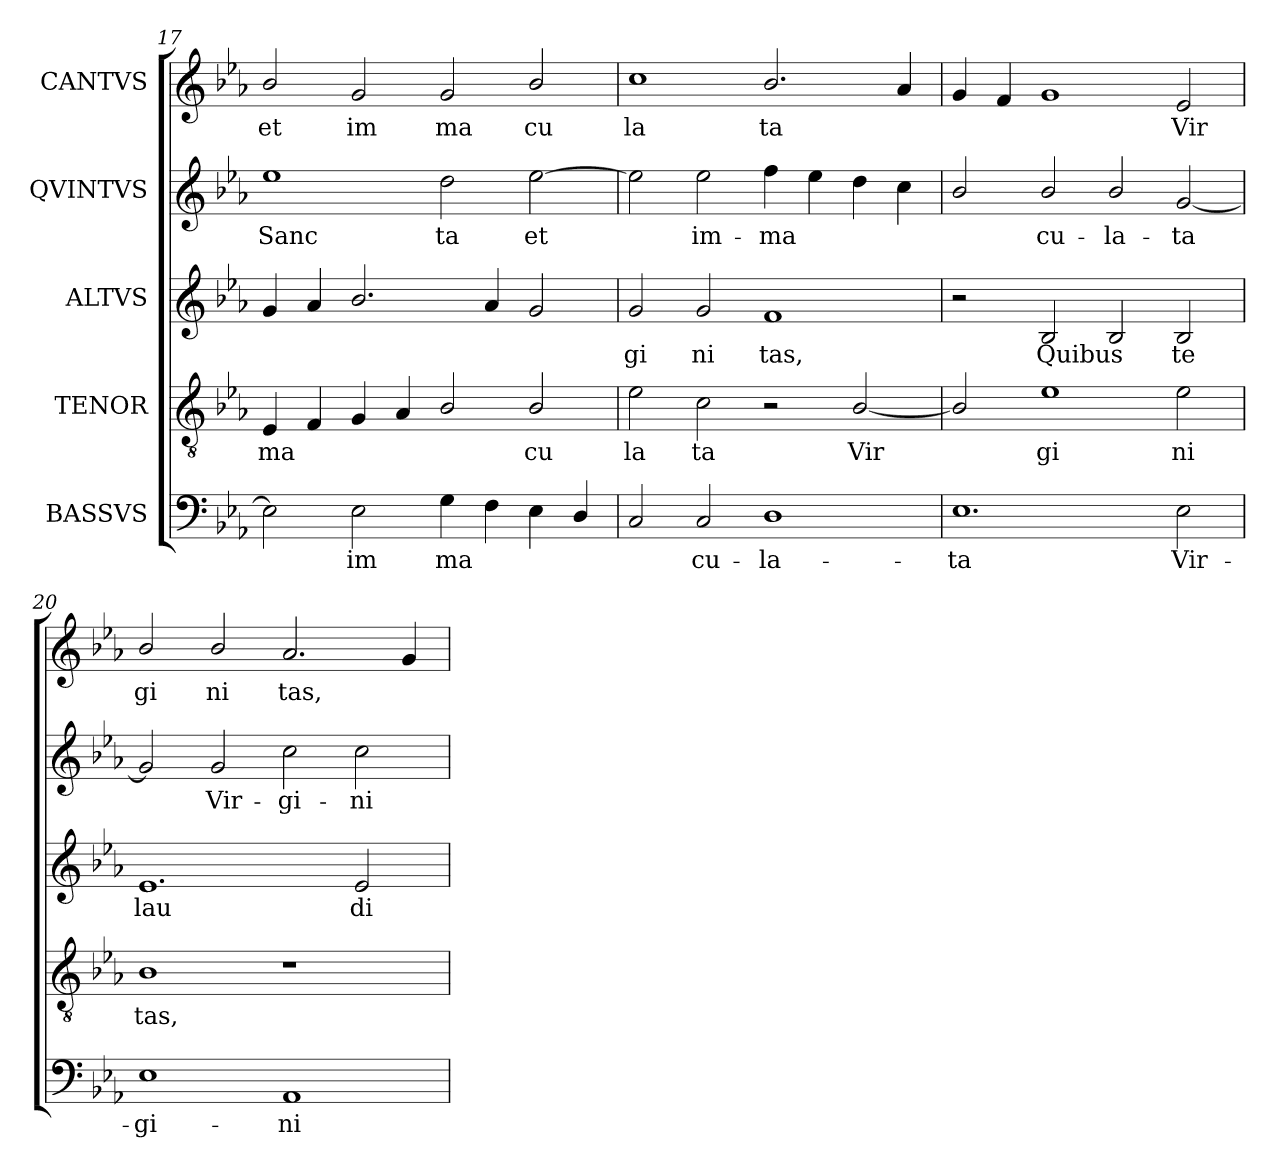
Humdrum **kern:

**kern	**text	**kern	**text	**kern	**text	**kern	**text	**kern	**text
*part5	*part5	*part4	*part4	*part3	*part3	*part2	*part2	*part1	*part1
*staff5	*staff5	*staff4	*staff4	*staff3	*staff3	*staff2	*staff2	*staff1	*staff1
*I"BASSVS	*	*I"TENOR	*	*I"ALTVS	*	*I"QVINTVS	*	*I"CANTVS	*
*clefF4	*	*clefGv2	*	*clefG2	*	*clefG2	*	*clefG2	*
*k[b-e-a-]	*	*k[b-e-a-]	*	*k[b-e-a-]	*	*k[b-e-a-]	*	*k[b-e-a-]	*
*E-:	*	*E-:	*	*E-:	*	*E-:	*	*E-:	*
=17	=17	=17	=17	=17	=17	=17	=17	=17	=17
!	!LO:LY:b:cj	!	!LO:LY:b:cj	!	!LO:LY:b:cj	!	!LO:LY:b:cj	!	!LO:LY:b:cj
2E-\]	.	4E-/	ma	4g/	--	1ee-	Sanc	2b-/	et
!	!	!	!LO:LY:b:cj	!	!LO:LY:b:cj	!	!	!	!
.	.	4F/	.	4a-/	--	.	.	.	.
!	!LO:LY:b:cj	!	!LO:LY:b:cj	!	!LO:LY:b:cj	!	!	!	!LO:LY:b:cj
2E-\	im	4G/	.	2.b-/	--	.	.	2g/	im
!	!	!	!LO:LY:b:cj	!	!	!	!	!	!
.	.	4A-/	.	.	.	.	.	.	.
!	!LO:LY:b:cj	!	!LO:LY:b:cj	!	!	!	!LO:LY:b:cj	!	!LO:LY:b:cj
4G\	ma	2B-/	.	.	.	2dd\	ta	2g/	ma
!	!LO:LY:b:cj	!	!	!	!LO:LY:b:cj	!	!	!	!
4F\	.	.	.	4a-/	--	.	.	.	.
!	!LO:LY:b:cj	!	!LO:LY:b:cj	!	!LO:LY:b:cj	!	!LO:LY:b:cj	!	!LO:LY:b:cj
4E-\	.	2B-/	cu	2g/	--	[<2ee-\	et	2b-/	cu
!	!LO:LY:b:cj	!	!	!	!	!	!	!	!
4D/	.	.	.	.	.	.	.	.	.
!!LO:LB:g=z
=18	=18	=18	=18	=18	=18	=18	=18	=18	=18
!	!LO:LY:b:cj	!	!LO:LY:b:cj	!	!LO:LY:b:cj	!	!LO:LY:b:cj	!	!LO:LY:b:cj
2C/	.	2e-\	la	2g/	-gi	2ee-\]	.	1cc	la
!	!LO:LY:b:cj	!	!LO:LY:b:cj	!	!LO:LY:b:cj	!	!LO:LY:b:cj	!	!
2C/	cu-	2c\	ta	2g/	ni	2ee-\	im-	.	.
!	!LO:LY:b:cj	!	!	!	!LO:LY:b:cj	!	!LO:LY:b:cj	!	!LO:LY:b:cj
1D	-la-	2r	.	1f	tas,	4ff\	-ma-	2.b-/	ta
!	!	!	!	!	!	!	!LO:LY:b:cj	!	!
.	.	.	.	.	.	4ee-\	--	.	.
!	!	!	!LO:LY:b:cj	!	!	!	!LO:LY:b:cj	!	!
.	.	[<2B-/	Vir	.	.	4dd\	--	.	.
!	!	!	!	!	!	!	!LO:LY:b:cj	!	!LO:LY:b:cj
.	.	.	.	.	.	4cc\	--	4a-/	.
=19	=19	=19	=19	=19	=19	=19	=19	=19	=19
!	!LO:LY:b:cj	!	!LO:LY:b:cj	!	!	!	!LO:LY:b:cj	!	!LO:LY:b:cj
1.E-	-ta	2B-/]	.	2r	.	2b-/	--	4g/	.
!	!	!	!	!	!	!	!	!	!LO:LY:b:cj
.	.	.	.	.	.	.	.	4f/	.
!	!	!	!LO:LY:b:cj	!	!LO:LY:b:cj	!	!LO:LY:b:cj	!	!LO:LY:b:cj
.	.	1e-	gi	2B-/	Quibus	2b-/	-cu-	1g	.
!	!	!	!	!	!LO:LY:b:cj	!	!LO:LY:b:cj	!	!
.	.	.	.	2B-/	.	2b-/	-la-	.	.
!	!LO:LY:b:cj	!	!LO:LY:b:cj	!	!LO:LY:b:cj	!	!LO:LY:b:cj	!	!LO:LY:b:cj
2E-\	Vir-	2e-\	ni	2B-/	te	[<2g/	-ta	2e-/	Vir
=20	=20	=20	=20	=20	=20	=20	=20	=20	=20
!	!LO:LY:b:cj	!	!LO:LY:b:cj	!	!LO:LY:b:cj	!	!LO:LY:b:cj	!	!LO:LY:b:cj
1E-	-gi-	1B-	tas,	1.e-	lau	2g/]	.	2b-/	gi
!	!	!	!	!	!	!	!LO:LY:b:cj	!	!LO:LY:b:cj
.	.	.	.	.	.	2g/	Vir-	2b-/	ni
!	!LO:LY:b:cj	!	!	!	!	!	!LO:LY:b:cj	!	!LO:LY:b:cj
1AA-	-ni-	1r	.	.	.	2cc\	-gi-	2.a-/	tas,
!	!	!	!	!	!LO:LY:b:cj	!	!LO:LY:b:cj	!	!
.	.	.	.	2e-/	di	2cc\	-ni-	.	.
!	!	!	!	!	!	!	!	!	!LO:LY:b:cj
.	.	.	.	.	.	.	.	4g/	.
=	=	=	=	=	=	=	=	=	=
*-	*-	*-	*-	*-	*-	*-	*-	*-	*-
